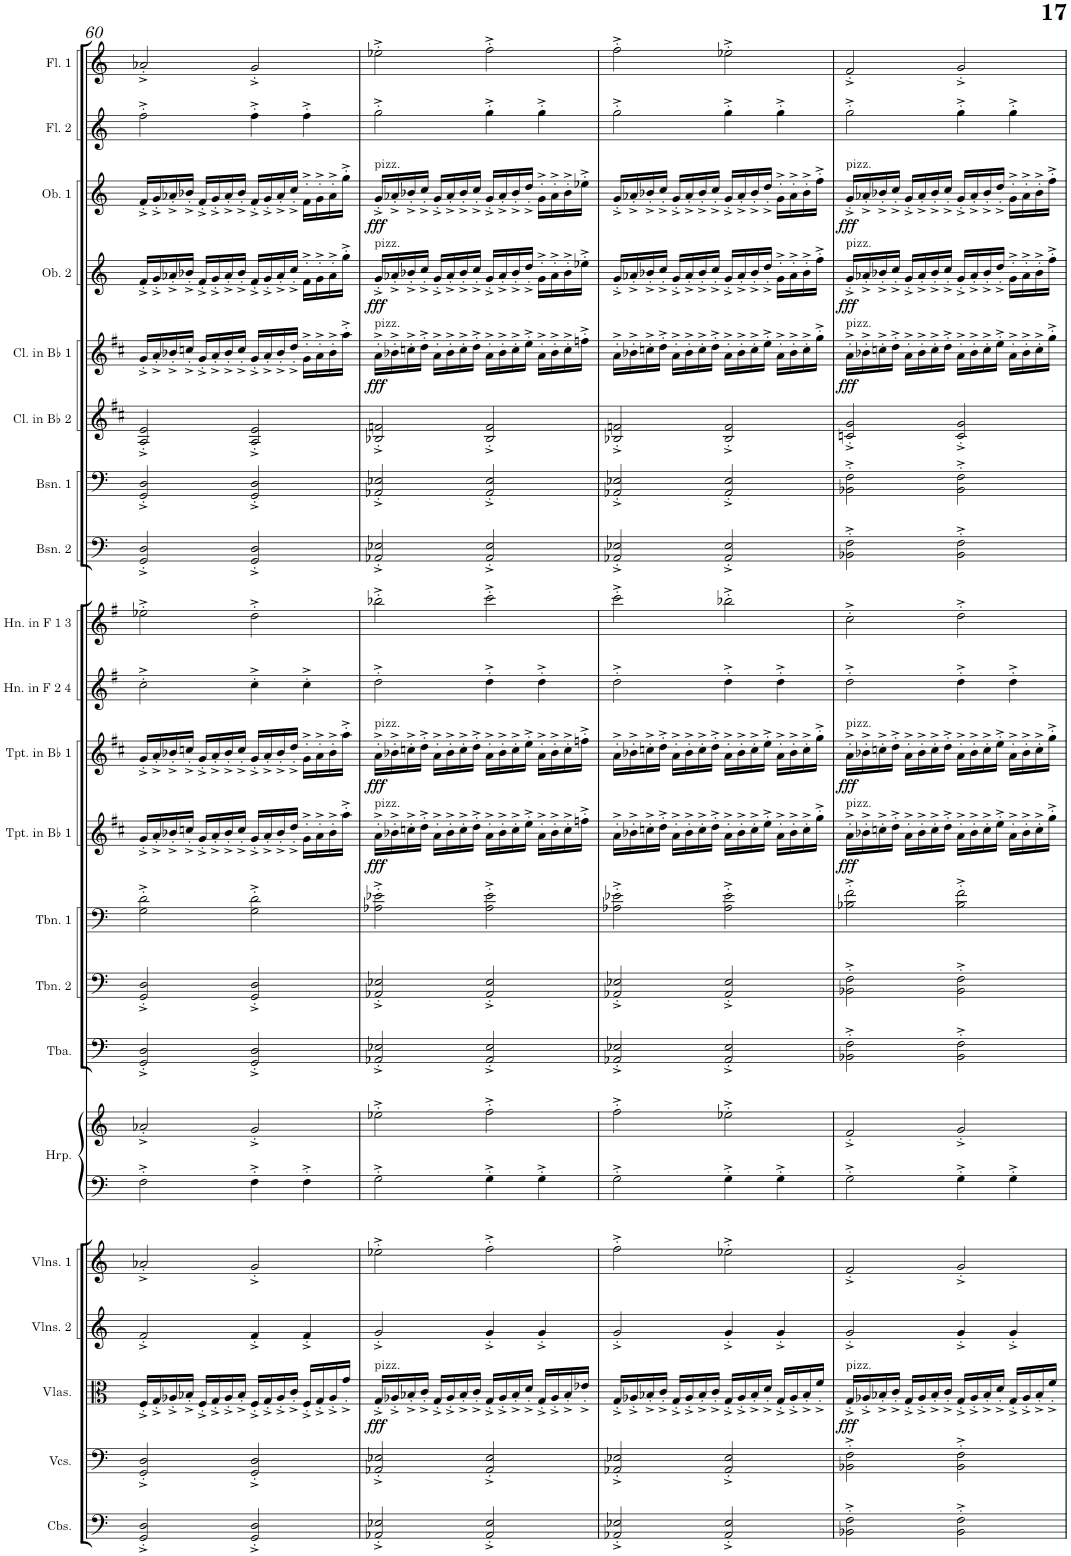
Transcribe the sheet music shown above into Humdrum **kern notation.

**kern	**kern	**kern	**dynam	**kern	**kern	**kern	**kern	**kern	**kern	**kern	**kern	**dynam	**kern	**dynam	**kern	**kern	**kern	**kern	**kern	**kern	**dynam	**kern	**dynam	**kern	**dynam	**kern	**kern
*part21	*part20	*part19	*part19	*part18	*part17	*part16	*part16	*part15	*part14	*part13	*part12	*part12	*part11	*part11	*part10	*part9	*part8	*part7	*part6	*part5	*part5	*part4	*part4	*part3	*part3	*part2	*part1
*staff22	*staff21	*staff20	*staff20	*staff19	*staff18	*staff17	*staff16	*staff15	*staff14	*staff13	*staff12	*staff12	*staff11	*staff11	*staff10	*staff9	*staff8	*staff7	*staff6	*staff5	*staff5	*staff4	*staff4	*staff3	*staff3	*staff2	*staff1
*I"Contrabasses	*I"Violoncellos	*I"Violas	*	*I"Violins 2	*I"Violins 1	*I"Harp	*	*I"Tuba	*I"Trombone 2	*I"Trombone 1	*I"Trumpet in Bb 1	*	*I"Trumpet in Bb 1	*	*I"Horn in F 2 &amp; 4	*I"Horn in F 1 &amp; 3	*I"Bassoon 2	*I"Bassoon 1	*I"Clarinet in Bb 2	*I"Clarinet in Bb 1	*	*I"Oboe 2	*	*I"Oboe 1	*	*I"Flute 2	*I"Flute 1
*I'Cbs.	*I'Vcs.	*I'Vlas.	*	*I'Vlns. 2	*I'Vlns. 1	*I'Hrp.	*	*I'Tba.	*I'Tbn. 2	*I'Tbn. 1	*I'Tpt. in Bb 1	*	*I'Tpt. in Bb 1	*	*I'Hn. in F 2 4	*I'Hn. in F 1 3	*I'Bsn. 2	*I'Bsn. 1	*I'Cl. in Bb 2	*I'Cl. in Bb 1	*	*I'Ob. 2	*	*I'Ob. 1	*	*I'Fl. 2	*I'Fl. 1
!!LO:PB:g=z
*clefF4	*clefF4	*clefC3	*	*clefG2	*clefG2	*clefF4	*clefG2	*clefF4	*clefF4	*clefF4	*clefG2	*	*clefG2	*	*clefG2	*clefG2	*clefF4	*clefF4	*clefG2	*clefG2	*	*clefG2	*	*clefG2	*	*clefG2	*clefG2
*Trd7c12	*	*	*	*	*	*	*	*	*	*	*Trd1c2	*	*Trd1c2	*	*Trd4c7	*Trd4c7	*	*	*Trd1c2	*Trd1c2	*	*	*	*	*	*	*
*k[]	*k[]	*k[]	*	*k[]	*k[]	*k[]	*k[]	*k[]	*k[]	*k[]	*k[f#c#]	*	*k[f#c#]	*	*k[f#]	*k[f#]	*k[]	*k[]	*k[f#c#]	*k[f#c#]	*	*k[]	*	*k[]	*	*k[]	*k[]
*M4/4	*M4/4	*M4/4	*	*M4/4	*M4/4	*M4/4	*M4/4	*M4/4	*M4/4	*M4/4	*M4/4	*	*M4/4	*	*M4/4	*M4/4	*M4/4	*M4/4	*M4/4	*M4/4	*	*M4/4	*	*M4/4	*	*M4/4	*M4/4
=60	=60	=60	=60	=60	=60	=60	=60	=60	=60	=60	=60	=60	=60	=60	=60	=60	=60	=60	=60	=60	=60	=60	=60	=60	=60	=60	=60
2GG/'^ 2D/'^	2GG/'^ 2D/'^	16F'^/LL	.	2f'^/	2a-X'^/	2F'^\	2a-X'^/	2GG/'^ 2D/'^	2GG/'^ 2D/'^	2G\'^ 2d\'^	16g'^/LL	.	16g'^/LL	.	2cc'^\	2ee-X'^\	2GG/'^ 2D/'^	2GG/'^ 2D/'^	2A/'^ 2e/'^	16g'^/LL	.	16f'^/LL	.	16f'^/LL	.	2ff'^\	2a-X'^/
.	.	16G'^/	.	.	.	.	.	.	.	.	16a'^/	.	16a'^/	.	.	.	.	.	.	16a'^/	.	16g'^/	.	16g'^/	.	.	.
.	.	16A-X'^/	.	.	.	.	.	.	.	.	16b-X'^/	.	16b-X'^/	.	.	.	.	.	.	16b-X'^/	.	16a-X'^/	.	16a-X'^/	.	.	.
.	.	16B-X'^/JJ	.	.	.	.	.	.	.	.	16ccn'^/JJ	.	16ccn'^/JJ	.	.	.	.	.	.	16ccn'^/JJ	.	16b-X'^/JJ	.	16b-X'^/JJ	.	.	.
.	.	16F'^/LL	.	.	.	.	.	.	.	.	16g'^/LL	.	16g'^/LL	.	.	.	.	.	.	16g'^/LL	.	16f'^/LL	.	16f'^/LL	.	.	.
.	.	16G'^/	.	.	.	.	.	.	.	.	16a'^/	.	16a'^/	.	.	.	.	.	.	16a'^/	.	16g'^/	.	16g'^/	.	.	.
.	.	16A-'^/	.	.	.	.	.	.	.	.	16b-'^/	.	16b-'^/	.	.	.	.	.	.	16b-'^/	.	16a-'^/	.	16a-'^/	.	.	.
.	.	16B-'^/JJ	.	.	.	.	.	.	.	.	16cc'^/JJ	.	16cc'^/JJ	.	.	.	.	.	.	16cc'^/JJ	.	16b-'^/JJ	.	16b-'^/JJ	.	.	.
2GG/'^ 2D/'^	2GG/'^ 2D/'^	16F'^/LL	.	4f'^/	2g'^/	4F'^\	2g'^/	2GG/'^ 2D/'^	2GG/'^ 2D/'^	2G\'^ 2d\'^	16g'^/LL	.	16g'^/LL	.	4cc'^\	2dd'^\	2GG/'^ 2D/'^	2GG/'^ 2D/'^	2A/'^ 2e/'^	16g'^/LL	.	16f'^/LL	.	16f'^/LL	.	4ff'^\	2g'^/
.	.	16G'^/	.	.	.	.	.	.	.	.	16a'^/	.	16a'^/	.	.	.	.	.	.	16a'^/	.	16g'^/	.	16g'^/	.	.	.
.	.	16A-'^/	.	.	.	.	.	.	.	.	16b-'^/	.	16b-'^/	.	.	.	.	.	.	16b-'^/	.	16a-'^/	.	16a-'^/	.	.	.
.	.	16c'^/JJ	.	.	.	.	.	.	.	.	16dd'^/JJ	.	16dd'^/JJ	.	.	.	.	.	.	16dd'^/JJ	.	16cc'^/JJ	.	16cc'^/JJ	.	.	.
.	.	16F'^/LL	.	4f'^/	.	4F'^\	.	.	.	.	16g'^\LL	.	16g'^\LL	.	4cc'^\	.	.	.	.	16g'^\LL	.	16f'^\LL	.	16f'^\LL	.	4ff'^\	.
.	.	16G'^/	.	.	.	.	.	.	.	.	16a'^\	.	16a'^\	.	.	.	.	.	.	16a'^\	.	16g'^\	.	16g'^\	.	.	.
.	.	16A-'^/	.	.	.	.	.	.	.	.	16b-'^\	.	16b-'^\	.	.	.	.	.	.	16b-'^\	.	16a-'^\	.	16a-'^\	.	.	.
.	.	16g'^/JJ	.	.	.	.	.	.	.	.	16aa'^\JJ	.	16aa'^\JJ	.	.	.	.	.	.	16aa'^\JJ	.	16gg'^\JJ	.	16gg'^\JJ	.	.	.
=61	=61	=61	=61	=61	=61	=61	=61	=61	=61	=61	=61	=61	=61	=61	=61	=61	=61	=61	=61	=61	=61	=61	=61	=61	=61	=61	=61
!	!	!	!	!	!	!	!	!	!	!	!	!	!	!	!	!	!	!	!	!	!	!	!	!LO:TX:a:t=pizz.	!	!	!
!	!	!	!	!	!	!	!	!	!	!	!	!	!	!	!	!	!	!	!	!	!	!LO:TX:a:t=pizz.	!	!	!	!	!
!	!	!	!	!	!	!	!	!	!	!	!	!	!	!	!	!	!	!	!	!LO:TX:a:t=pizz.	!	!	!	!	!	!	!
!	!	!	!	!	!	!	!	!	!	!	!	!	!LO:TX:a:t=pizz.	!	!	!	!	!	!	!	!	!	!	!	!	!	!
!	!	!	!	!	!	!	!	!	!	!	!LO:TX:a:t=pizz.	!	!	!	!	!	!	!	!	!	!	!	!	!	!	!	!
!	!	!LO:TX:a:t=pizz.	!	!	!	!	!	!	!	!	!	!	!	!	!	!	!	!	!	!	!	!	!	!	!	!	!
!	!	!	!LO:DY:b	!	!	!	!	!	!	!	!	!LO:DY:b	!	!LO:DY:b	!	!	!	!	!	!	!LO:DY:b	!	!LO:DY:b	!	!LO:DY:b	!	!
2AA-X/'^ 2E-X/'^	2AA-X/'^ 2E-X/'^	16G'^/LL	fff	2g'^/	2ee-X'^\	2G'^\	2ee-X'^\	2AA-X/'^ 2E-X/'^	2AA-X/'^ 2E-X/'^	2A-X\'^ 2e-X\'^	16a'^\LL	fff	16a'^\LL	fff	2dd'^\	2bb-X'^\	2AA-X/'^ 2E-X/'^	2AA-X/'^ 2E-X/'^	2B-X/'^ 2fn/'^	16a'^\LL	fff	16g'^/LL	fff	16g'^/LL	fff	2gg'^\	2ee-X'^\
.	.	16A-X'^/	.	.	.	.	.	.	.	.	16b-X'^\	.	16b-X'^\	.	.	.	.	.	.	16b-X'^\	.	16a-X'^/	.	16a-X'^/	.	.	.
.	.	16B-X'^/	.	.	.	.	.	.	.	.	16ccn'^\	.	16ccn'^\	.	.	.	.	.	.	16ccn'^\	.	16b-X'^/	.	16b-X'^/	.	.	.
.	.	16c'^/JJ	.	.	.	.	.	.	.	.	16dd'^\JJ	.	16dd'^\JJ	.	.	.	.	.	.	16dd'^\JJ	.	16cc'^/JJ	.	16cc'^/JJ	.	.	.
.	.	16G'^/LL	.	.	.	.	.	.	.	.	16a'^\LL	.	16a'^\LL	.	.	.	.	.	.	16a'^\LL	.	16g'^/LL	.	16g'^/LL	.	.	.
.	.	16A-'^/	.	.	.	.	.	.	.	.	16b-'^\	.	16b-'^\	.	.	.	.	.	.	16b-'^\	.	16a-'^/	.	16a-'^/	.	.	.
.	.	16B-'^/	.	.	.	.	.	.	.	.	16cc'^\	.	16cc'^\	.	.	.	.	.	.	16cc'^\	.	16b-'^/	.	16b-'^/	.	.	.
.	.	16c'^/JJ	.	.	.	.	.	.	.	.	16dd'^\JJ	.	16dd'^\JJ	.	.	.	.	.	.	16dd'^\JJ	.	16cc'^/JJ	.	16cc'^/JJ	.	.	.
2AA-/'^ 2E-/'^	2AA-/'^ 2E-/'^	16G'^/LL	.	4g'^/	2ff'^\	4G'^\	2ff'^\	2AA-/'^ 2E-/'^	2AA-/'^ 2E-/'^	2A-\'^ 2e-\'^	16a'^\LL	.	16a'^\LL	.	4dd'^\	2ccc'^\	2AA-/'^ 2E-/'^	2AA-/'^ 2E-/'^	2B-/'^ 2f/'^	16a'^\LL	.	16g'^/LL	.	16g'^/LL	.	4gg'^\	2ff'^\
.	.	16A-'^/	.	.	.	.	.	.	.	.	16b-'^\	.	16b-'^\	.	.	.	.	.	.	16b-'^\	.	16a-'^/	.	16a-'^/	.	.	.
.	.	16B-'^/	.	.	.	.	.	.	.	.	16cc'^\	.	16cc'^\	.	.	.	.	.	.	16cc'^\	.	16b-'^/	.	16b-'^/	.	.	.
.	.	16d'^/JJ	.	.	.	.	.	.	.	.	16ee'^\JJ	.	16ee'^\JJ	.	.	.	.	.	.	16ee'^\JJ	.	16dd'^/JJ	.	16dd'^/JJ	.	.	.
.	.	16G'^/LL	.	4g'^/	.	4G'^\	.	.	.	.	16a'^\LL	.	16a'^\LL	.	4dd'^\	.	.	.	.	16a'^\LL	.	16g'^\LL	.	16g'^\LL	.	4gg'^\	.
.	.	16A-'^/	.	.	.	.	.	.	.	.	16b-'^\	.	16b-'^\	.	.	.	.	.	.	16b-'^\	.	16a-'^\	.	16a-'^\	.	.	.
.	.	16B-'^/	.	.	.	.	.	.	.	.	16cc'^\	.	16cc'^\	.	.	.	.	.	.	16cc'^\	.	16b-'^\	.	16b-'^\	.	.	.
.	.	16e-X'^/JJ	.	.	.	.	.	.	.	.	16ffn'^\JJ	.	16ffn'^\JJ	.	.	.	.	.	.	16ffn'^\JJ	.	16ee-X'^\JJ	.	16ee-X'^\JJ	.	.	.
=62	=62	=62	=62	=62	=62	=62	=62	=62	=62	=62	=62	=62	=62	=62	=62	=62	=62	=62	=62	=62	=62	=62	=62	=62	=62	=62	=62
2AA-X/'^ 2E-X/'^	2AA-X/'^ 2E-X/'^	16G'^/LL	.	2g'^/	2ff'^\	2G'^\	2ff'^\	2AA-X/'^ 2E-X/'^	2AA-X/'^ 2E-X/'^	2A-X\'^ 2e-X\'^	16a'^\LL	.	16a'^\LL	.	2dd'^\	2ccc'^\	2AA-X/'^ 2E-X/'^	2AA-X/'^ 2E-X/'^	2B-X/'^ 2fn/'^	16a'^\LL	.	16g'^/LL	.	16g'^/LL	.	2gg'^\	2ff'^\
.	.	16A-X'^/	.	.	.	.	.	.	.	.	16b-X'^\	.	16b-X'^\	.	.	.	.	.	.	16b-X'^\	.	16a-X'^/	.	16a-X'^/	.	.	.
.	.	16B-X'^/	.	.	.	.	.	.	.	.	16ccn'^\	.	16ccn'^\	.	.	.	.	.	.	16ccn'^\	.	16b-X'^/	.	16b-X'^/	.	.	.
.	.	16c'^/JJ	.	.	.	.	.	.	.	.	16dd'^\JJ	.	16dd'^\JJ	.	.	.	.	.	.	16dd'^\JJ	.	16cc'^/JJ	.	16cc'^/JJ	.	.	.
.	.	16G'^/LL	.	.	.	.	.	.	.	.	16a'^\LL	.	16a'^\LL	.	.	.	.	.	.	16a'^\LL	.	16g'^/LL	.	16g'^/LL	.	.	.
.	.	16A-'^/	.	.	.	.	.	.	.	.	16b-'^\	.	16b-'^\	.	.	.	.	.	.	16b-'^\	.	16a-'^/	.	16a-'^/	.	.	.
.	.	16B-'^/	.	.	.	.	.	.	.	.	16cc'^\	.	16cc'^\	.	.	.	.	.	.	16cc'^\	.	16b-'^/	.	16b-'^/	.	.	.
.	.	16c'^/JJ	.	.	.	.	.	.	.	.	16dd'^\JJ	.	16dd'^\JJ	.	.	.	.	.	.	16dd'^\JJ	.	16cc'^/JJ	.	16cc'^/JJ	.	.	.
2AA-/'^ 2E-/'^	2AA-/'^ 2E-/'^	16G'^/LL	.	4g'^/	2ee-X'^\	4G'^\	2ee-X'^\	2AA-/'^ 2E-/'^	2AA-/'^ 2E-/'^	2A-\'^ 2e-\'^	16a'^\LL	.	16a'^\LL	.	4dd'^\	2bb-X'^\	2AA-/'^ 2E-/'^	2AA-/'^ 2E-/'^	2B-/'^ 2f/'^	16a'^\LL	.	16g'^/LL	.	16g'^/LL	.	4gg'^\	2ee-X'^\
.	.	16A-'^/	.	.	.	.	.	.	.	.	16b-'^\	.	16b-'^\	.	.	.	.	.	.	16b-'^\	.	16a-'^/	.	16a-'^/	.	.	.
.	.	16B-'^/	.	.	.	.	.	.	.	.	16cc'^\	.	16cc'^\	.	.	.	.	.	.	16cc'^\	.	16b-'^/	.	16b-'^/	.	.	.
.	.	16d'^/JJ	.	.	.	.	.	.	.	.	16ee'^\JJ	.	16ee'^\JJ	.	.	.	.	.	.	16ee'^\JJ	.	16dd'^/JJ	.	16dd'^/JJ	.	.	.
.	.	16G'^/LL	.	4g'^/	.	4G'^\	.	.	.	.	16a'^\LL	.	16a'^\LL	.	4dd'^\	.	.	.	.	16a'^\LL	.	16g'^\LL	.	16g'^\LL	.	4gg'^\	.
.	.	16A-'^/	.	.	.	.	.	.	.	.	16b-'^\	.	16b-'^\	.	.	.	.	.	.	16b-'^\	.	16a-'^\	.	16a-'^\	.	.	.
.	.	16B-'^/	.	.	.	.	.	.	.	.	16cc'^\	.	16cc'^\	.	.	.	.	.	.	16cc'^\	.	16b-'^\	.	16b-'^\	.	.	.
.	.	16f'^/JJ	.	.	.	.	.	.	.	.	16gg'^\JJ	.	16gg'^\JJ	.	.	.	.	.	.	16gg'^\JJ	.	16ff'^\JJ	.	16ff'^\JJ	.	.	.
=63	=63	=63	=63	=63	=63	=63	=63	=63	=63	=63	=63	=63	=63	=63	=63	=63	=63	=63	=63	=63	=63	=63	=63	=63	=63	=63	=63
!	!	!	!	!	!	!	!	!	!	!	!	!	!	!	!	!	!	!	!	!	!	!	!	!LO:TX:a:t=pizz.	!	!	!
!	!	!	!	!	!	!	!	!	!	!	!	!	!	!	!	!	!	!	!	!	!	!LO:TX:a:t=pizz.	!	!	!	!	!
!	!	!	!	!	!	!	!	!	!	!	!	!	!	!	!	!	!	!	!	!LO:TX:a:t=pizz.	!	!	!	!	!	!	!
!	!	!	!	!	!	!	!	!	!	!	!	!	!LO:TX:a:t=pizz.	!	!	!	!	!	!	!	!	!	!	!	!	!	!
!	!	!	!	!	!	!	!	!	!	!	!LO:TX:a:t=pizz.	!	!	!	!	!	!	!	!	!	!	!	!	!	!	!	!
!	!	!LO:TX:a:t=pizz.	!	!	!	!	!	!	!	!	!	!	!	!	!	!	!	!	!	!	!	!	!	!	!	!	!
!	!	!	!LO:DY:b	!	!	!	!	!	!	!	!	!LO:DY:b	!	!LO:DY:b	!	!	!	!	!	!	!LO:DY:b	!	!LO:DY:b	!	!LO:DY:b	!	!
2BB-X\'^ 2F\'^	2BB-X\'^ 2F\'^	16G'^/LL	fff	2g'^/	2f'^/	2G'^\	2f'^/	2BB-X\'^ 2F\'^	2BB-X\'^ 2F\'^	2B-X\'^ 2f\'^	16a'^\LL	fff	16a'^\LL	fff	2dd'^\	2cc'^\	2BB-X\'^ 2F\'^	2BB-X\'^ 2F\'^	2cn/'^ 2g/'^	16a'^\LL	fff	16g'^/LL	fff	16g'^/LL	fff	2gg'^\	2f'^/
.	.	16A-X'^/	.	.	.	.	.	.	.	.	16b-X'^\	.	16b-X'^\	.	.	.	.	.	.	16b-X'^\	.	16a-X'^/	.	16a-X'^/	.	.	.
.	.	16B-X'^/	.	.	.	.	.	.	.	.	16ccn'^\	.	16ccn'^\	.	.	.	.	.	.	16ccn'^\	.	16b-X'^/	.	16b-X'^/	.	.	.
.	.	16c'^/JJ	.	.	.	.	.	.	.	.	16dd'^\JJ	.	16dd'^\JJ	.	.	.	.	.	.	16dd'^\JJ	.	16cc'^/JJ	.	16cc'^/JJ	.	.	.
.	.	16G'^/LL	.	.	.	.	.	.	.	.	16a'^\LL	.	16a'^\LL	.	.	.	.	.	.	16a'^\LL	.	16g'^/LL	.	16g'^/LL	.	.	.
.	.	16A-'^/	.	.	.	.	.	.	.	.	16b-'^\	.	16b-'^\	.	.	.	.	.	.	16b-'^\	.	16a-'^/	.	16a-'^/	.	.	.
.	.	16B-'^/	.	.	.	.	.	.	.	.	16cc'^\	.	16cc'^\	.	.	.	.	.	.	16cc'^\	.	16b-'^/	.	16b-'^/	.	.	.
.	.	16c'^/JJ	.	.	.	.	.	.	.	.	16dd'^\JJ	.	16dd'^\JJ	.	.	.	.	.	.	16dd'^\JJ	.	16cc'^/JJ	.	16cc'^/JJ	.	.	.
2BB-\'^ 2F\'^	2BB-\'^ 2F\'^	16G'^/LL	.	4g'^/	2g'^/	4G'^\	2g'^/	2BB-\'^ 2F\'^	2BB-\'^ 2F\'^	2B-\'^ 2f\'^	16a'^\LL	.	16a'^\LL	.	4dd'^\	2dd'^\	2BB-\'^ 2F\'^	2BB-\'^ 2F\'^	2c/'^ 2g/'^	16a'^\LL	.	16g'^/LL	.	16g'^/LL	.	4gg'^\	2g'^/
.	.	16A-'^/	.	.	.	.	.	.	.	.	16b-'^\	.	16b-'^\	.	.	.	.	.	.	16b-'^\	.	16a-'^/	.	16a-'^/	.	.	.
.	.	16B-'^/	.	.	.	.	.	.	.	.	16cc'^\	.	16cc'^\	.	.	.	.	.	.	16cc'^\	.	16b-'^/	.	16b-'^/	.	.	.
.	.	16d'^/JJ	.	.	.	.	.	.	.	.	16ee'^\JJ	.	16ee'^\JJ	.	.	.	.	.	.	16ee'^\JJ	.	16dd'^/JJ	.	16dd'^/JJ	.	.	.
.	.	16G'^/LL	.	4g'^/	.	4G'^\	.	.	.	.	16a'^\LL	.	16a'^\LL	.	4dd'^\	.	.	.	.	16a'^\LL	.	16g'^\LL	.	16g'^\LL	.	4gg'^\	.
.	.	16A-'^/	.	.	.	.	.	.	.	.	16b-'^\	.	16b-'^\	.	.	.	.	.	.	16b-'^\	.	16a-'^\	.	16a-'^\	.	.	.
.	.	16B-'^/	.	.	.	.	.	.	.	.	16cc'^\	.	16cc'^\	.	.	.	.	.	.	16cc'^\	.	16b-'^\	.	16b-'^\	.	.	.
.	.	16f'^/JJ	.	.	.	.	.	.	.	.	16gg'^\JJ	.	16gg'^\JJ	.	.	.	.	.	.	16gg'^\JJ	.	16ff'^\JJ	.	16ff'^\JJ	.	.	.
=	=	=	=	=	=	=	=	=	=	=	=	=	=	=	=	=	=	=	=	=	=	=	=	=	=	=	=
*-	*-	*-	*-	*-	*-	*-	*-	*-	*-	*-	*-	*-	*-	*-	*-	*-	*-	*-	*-	*-	*-	*-	*-	*-	*-	*-	*-
